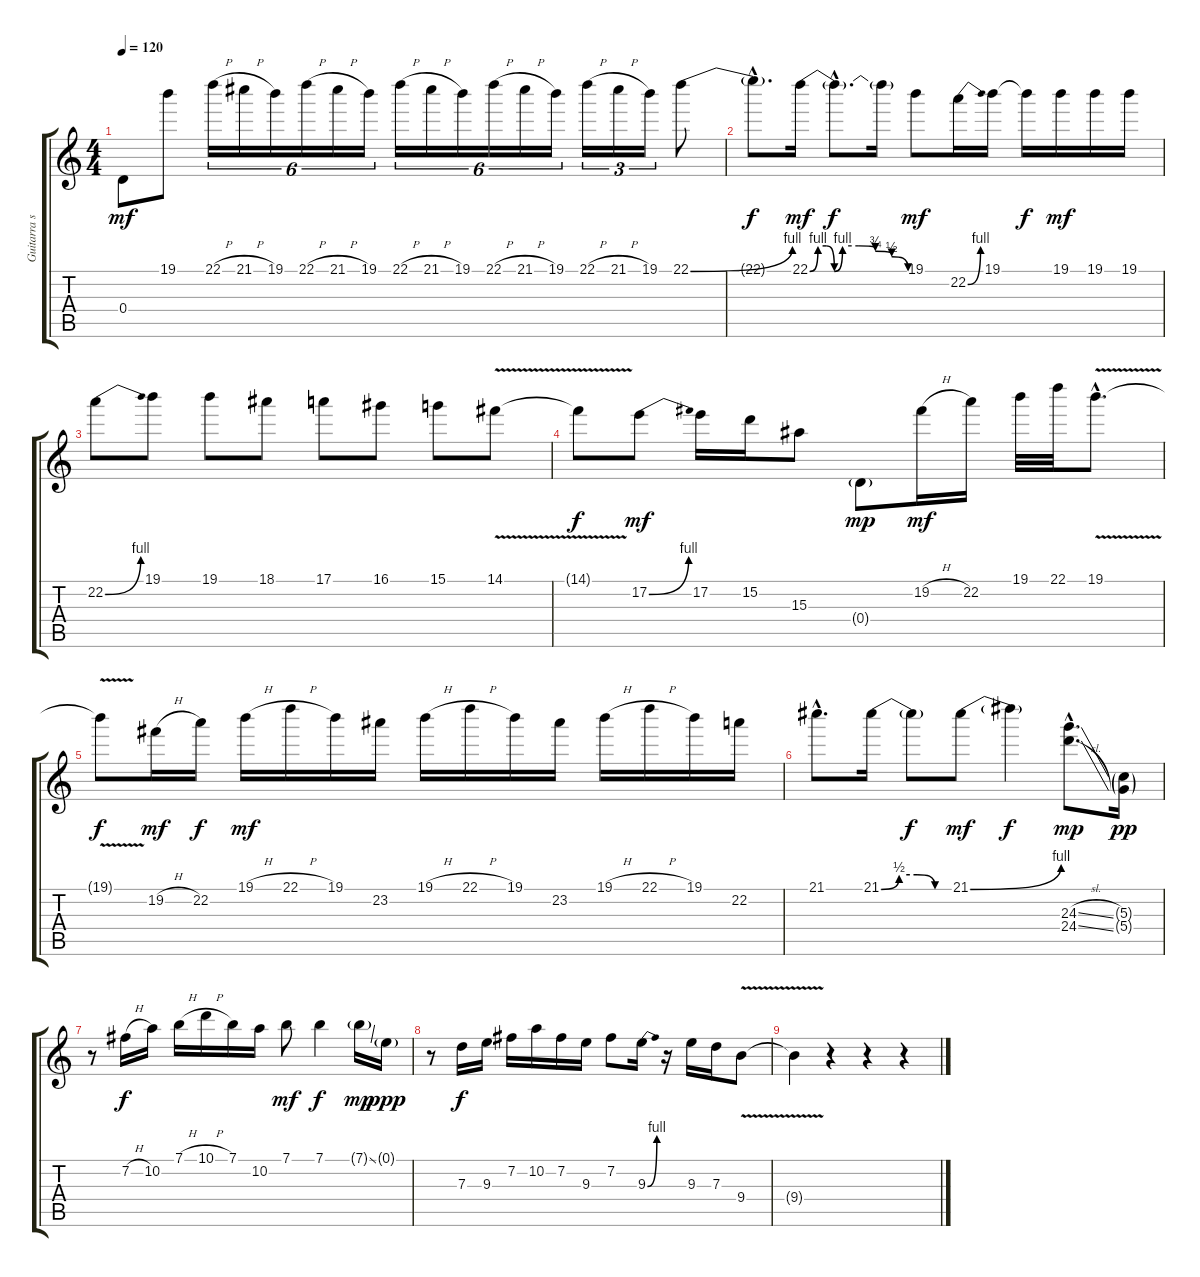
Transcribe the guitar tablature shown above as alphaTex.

\track ("Guitarra solista" "Guitarra s") {instrument distortionguitar}
\staff {score tabs}
\tuning (E4 B3 G3 D3 A2 E2) {hide}
\ts (4 4)
\tempo 120
\clef g2
\ks c
0.4.8{dy mf volume 8} 19.1.8 22.1{h}.16{tu (6 4)} 21.1{h}.16{tu (6 4)} 19.1.16{tu (6 4)} 22.1{h}.16{tu (6 4)} 21.1{h}.16{tu (6 4)} 19.1.16{tu (6 4)} 22.1{h}.16{tu (6 4)} 21.1{h}.16{tu (6 4)} 19.1.16{tu (6 4)} 22.1{h}.16{tu (6 4)} 21.1{h}.16{tu (6 4)} 19.1.16{tu (6 4)} 22.1{h}.16{tu (3 2)} 21.1{h}.16{tu (3 2)} 19.1.16{tu (3 2)} 22.1{be (bend 0 0 60 4)}.8 |
22.1{hac t}.8{d dy f} 22.1{be (custom 0 0 5 4 10 4 15 0 20 4 30 4 40 3 50 2 60 0)}.16{dy mf} 22.1{hac t}.8{d dy f} 22.1{t}.16 19.1.8{dy mf} 22.2{be (bend 0 0 60 4)}.16 19.1.16 19.1{t}.16{dy f} 19.1.16{dy mf} 19.1.16 19.1.16 |
22.2{be (bend 0 0 60 4)}.8 19.1.8 19.1.8 18.1.8 17.1.8 16.1.8 15.1.8 14.1{v}.8 |
14.1{t}.8{dy f} 17.2{be (bend 0 0 60 4)}.8{dy mf} 17.2.16 15.2.16 15.3.8 0.4{g}.8{dy mp} 19.2{h}.16{dy mf} 22.2.16 19.1.32 22.1.32 19.1{v hac}.8{d} |
19.1{t}.8{dy f volume 0} 19.2{h}.16{dy mf} 22.2.16{dy f} 19.1{h}.16{dy mf} 22.1{h}.16 19.1.16 23.2.16 19.1{h}.16 22.1{h}.16 19.1.16 23.2.16 19.1{h}.16 22.1{h}.16 19.1.16 22.2.16 |
21.1{hac}.8{d} 21.1{be (custom 0 0 15 2 30 2 45 0 60 0)}.16 21.1{t}.8{dy f} 21.1{be (bend 0 0 60 4)}.8{dy mf} 21.1{t}.4{dy f} (24.3{sl hac} 24.4{sl hac}).8{d dy mp} (5.3{g} 5.4{g}).16{dy pp} |
r.8 7.2{h}.16{dy f} 10.2.16 7.1{h}.16 10.1{h}.16 7.1.16 10.2.16 7.1.8{dy mf} 7.1.4{dy f} 7.1{ss g}.16{dy mp} 0.1{g}.16{dy ppp} |
r.8 7.3.16{dy f} 9.3.16 7.2.16 10.2.16 7.2.16 9.3.16 7.2.8 9.3{be (bend 0 0 60 4)}.16 r.16 9.3.16 7.3.16 9.4{v}.8 |
9.4{t}.4 r.4 r.4 r.4
